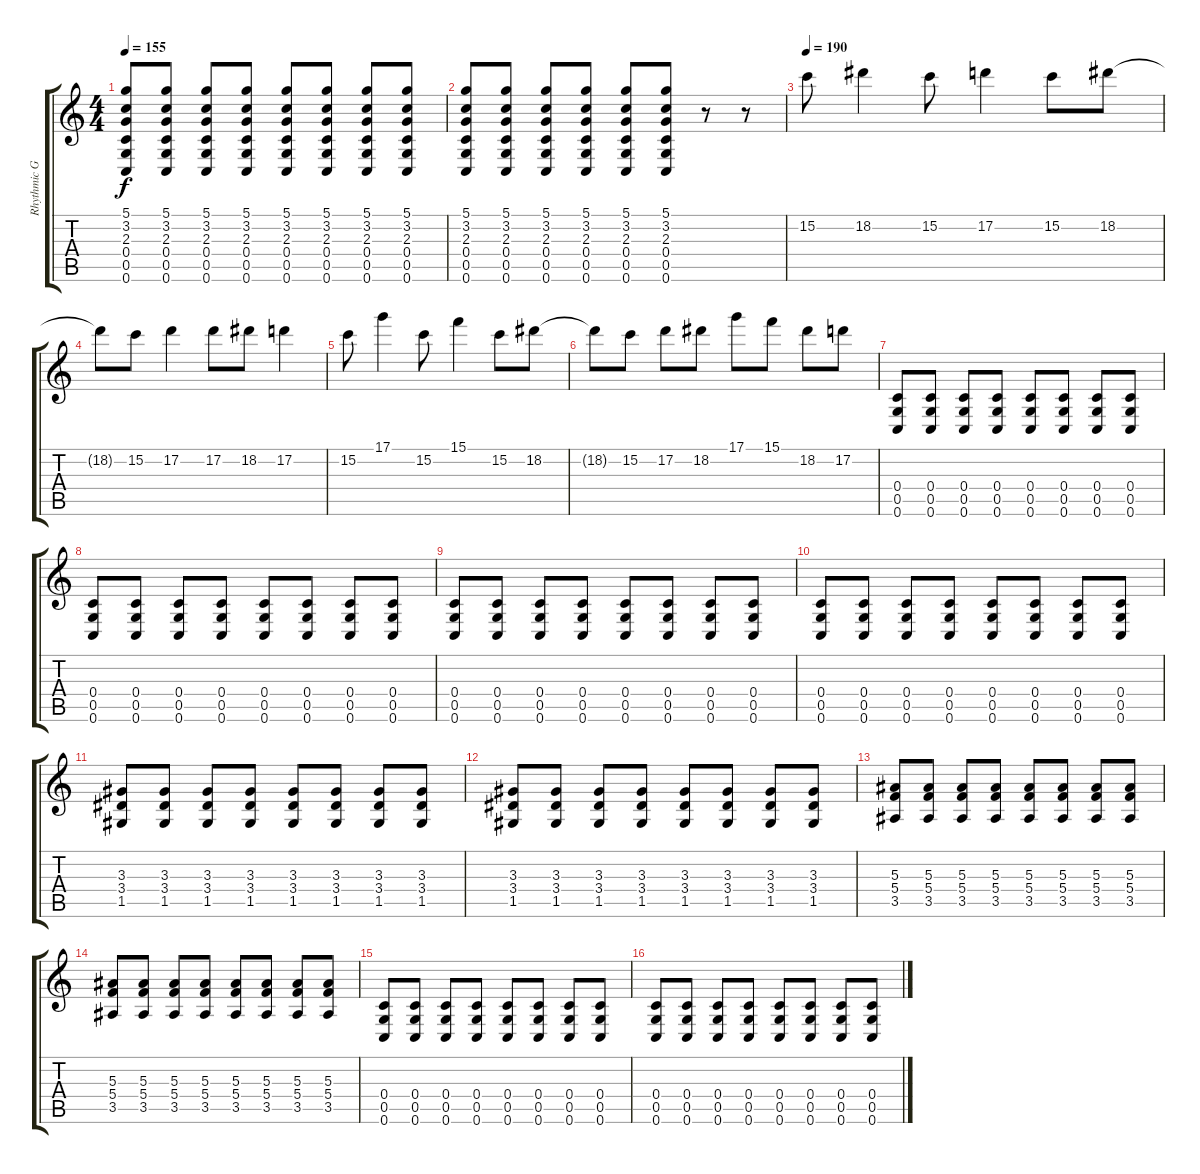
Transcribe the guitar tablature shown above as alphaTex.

\track ("Rhythmic Guitar (Drop C)" "Rhythmic G") {instrument distortionguitar}
\staff {score tabs}
\tuning (D4 A3 F3 C3 G2 C2) {hide}
\ts (4 4)
\tempo 155
\clef g2
\ks c
(5.1 3.2 2.3 0.4 0.5 0.6).8{dy f} (5.1 3.2 2.3 0.4 0.5 0.6).8 (5.1 3.2 2.3 0.4 0.5 0.6).8 (5.1 3.2 2.3 0.4 0.5 0.6).8 (5.1 3.2 2.3 0.4 0.5 0.6).8 (5.1 3.2 2.3 0.4 0.5 0.6).8 (5.1 3.2 2.3 0.4 0.5 0.6).8 (5.1 3.2 2.3 0.4 0.5 0.6).8 |
(5.1 3.2 2.3 0.4 0.5 0.6).8 (5.1 3.2 2.3 0.4 0.5 0.6).8 (5.1 3.2 2.3 0.4 0.5 0.6).8 (5.1 3.2 2.3 0.4 0.5 0.6).8 (5.1 3.2 2.3 0.4 0.5 0.6).8 (5.1 3.2 2.3 0.4 0.5 0.6).8 r.8 r.8 |
\tempo 190
15.2.8{instrument electricguitarclean} 18.2.4 15.2.8 17.2.4 15.2.8 18.2.8 |
18.2{t}.8 15.2.8 17.2.4 17.2.8 18.2.8 17.2.4 |
15.2.8 17.1.4 15.2.8 15.1.4 15.2.8 18.2.8 |
18.2{t}.8 15.2.8 17.2.8 18.2.8 17.1.8 15.1.8 18.2.8 17.2.8 |
(0.4 0.5 0.6).8{instrument distortionguitar} (0.4 0.5 0.6).8 (0.4 0.5 0.6).8 (0.4 0.5 0.6).8 (0.4 0.5 0.6).8 (0.4 0.5 0.6).8 (0.4 0.5 0.6).8 (0.4 0.5 0.6).8 |
(0.4 0.5 0.6).8 (0.4 0.5 0.6).8 (0.4 0.5 0.6).8 (0.4 0.5 0.6).8 (0.4 0.5 0.6).8 (0.4 0.5 0.6).8 (0.4 0.5 0.6).8 (0.4 0.5 0.6).8 |
(0.4 0.5 0.6).8 (0.4 0.5 0.6).8 (0.4 0.5 0.6).8 (0.4 0.5 0.6).8 (0.4 0.5 0.6).8 (0.4 0.5 0.6).8 (0.4 0.5 0.6).8 (0.4 0.5 0.6).8 |
(0.4 0.5 0.6).8 (0.4 0.5 0.6).8 (0.4 0.5 0.6).8 (0.4 0.5 0.6).8 (0.4 0.5 0.6).8 (0.4 0.5 0.6).8 (0.4 0.5 0.6).8 (0.4 0.5 0.6).8 |
(3.3 3.4 1.5).8 (3.3 3.4 1.5).8 (3.3 3.4 1.5).8 (3.3 3.4 1.5).8 (3.3 3.4 1.5).8 (3.3 3.4 1.5).8 (3.3 3.4 1.5).8 (3.3 3.4 1.5).8 |
(3.3 3.4 1.5).8 (3.3 3.4 1.5).8 (3.3 3.4 1.5).8 (3.3 3.4 1.5).8 (3.3 3.4 1.5).8 (3.3 3.4 1.5).8 (3.3 3.4 1.5).8 (3.3 3.4 1.5).8 |
(5.3 5.4 3.5).8 (5.3 5.4 3.5).8 (5.3 5.4 3.5).8 (5.3 5.4 3.5).8 (5.3 5.4 3.5).8 (5.3 5.4 3.5).8 (5.3 5.4 3.5).8 (5.3 5.4 3.5).8 |
(5.3 5.4 3.5).8 (5.3 5.4 3.5).8 (5.3 5.4 3.5).8 (5.3 5.4 3.5).8 (5.3 5.4 3.5).8 (5.3 5.4 3.5).8 (5.3 5.4 3.5).8 (5.3 5.4 3.5).8 |
(0.4 0.5 0.6).8 (0.4 0.5 0.6).8 (0.4 0.5 0.6).8 (0.4 0.5 0.6).8 (0.4 0.5 0.6).8 (0.4 0.5 0.6).8 (0.4 0.5 0.6).8 (0.4 0.5 0.6).8 |
(0.4 0.5 0.6).8 (0.4 0.5 0.6).8 (0.4 0.5 0.6).8 (0.4 0.5 0.6).8 (0.4 0.5 0.6).8 (0.4 0.5 0.6).8 (0.4 0.5 0.6).8 (0.4 0.5 0.6).8
